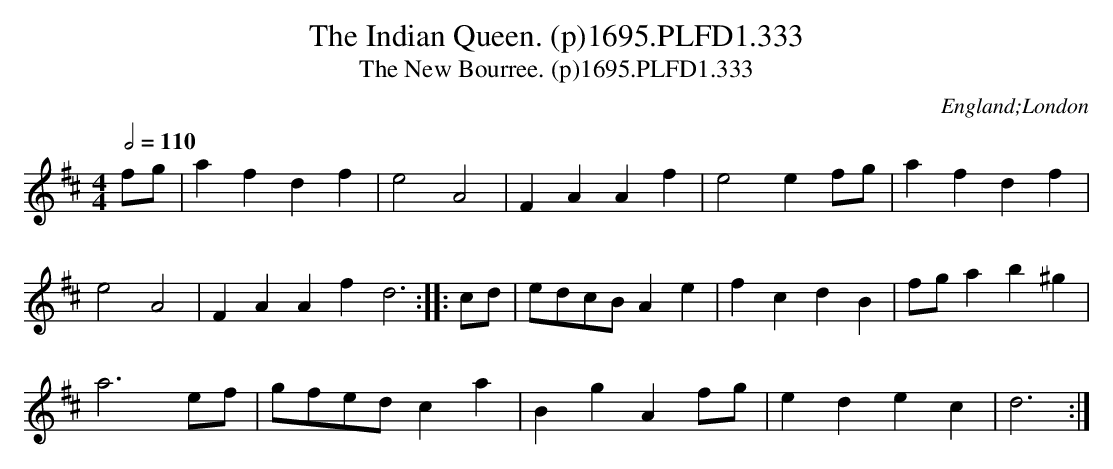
X:1
T:Indian Queen. (p)1695.PLFD1.333, The
T:New Bourree. (p)1695.PLFD1.333, The
M:4/4
L:1/8
Q:1/2=110
O:England;London
K:D
fg|a2f2d2f2|e4A4|F2A2A2f2|e4e2fg|a2f2d2f2|
e4A4|F2A2A2f2d6:||:cd|edcBA2e2|f2c2d2B2|fga2b2^g2|
a6ef|gfedc2a2|B2g2A2fg|e2d2e2c2|d6:|
